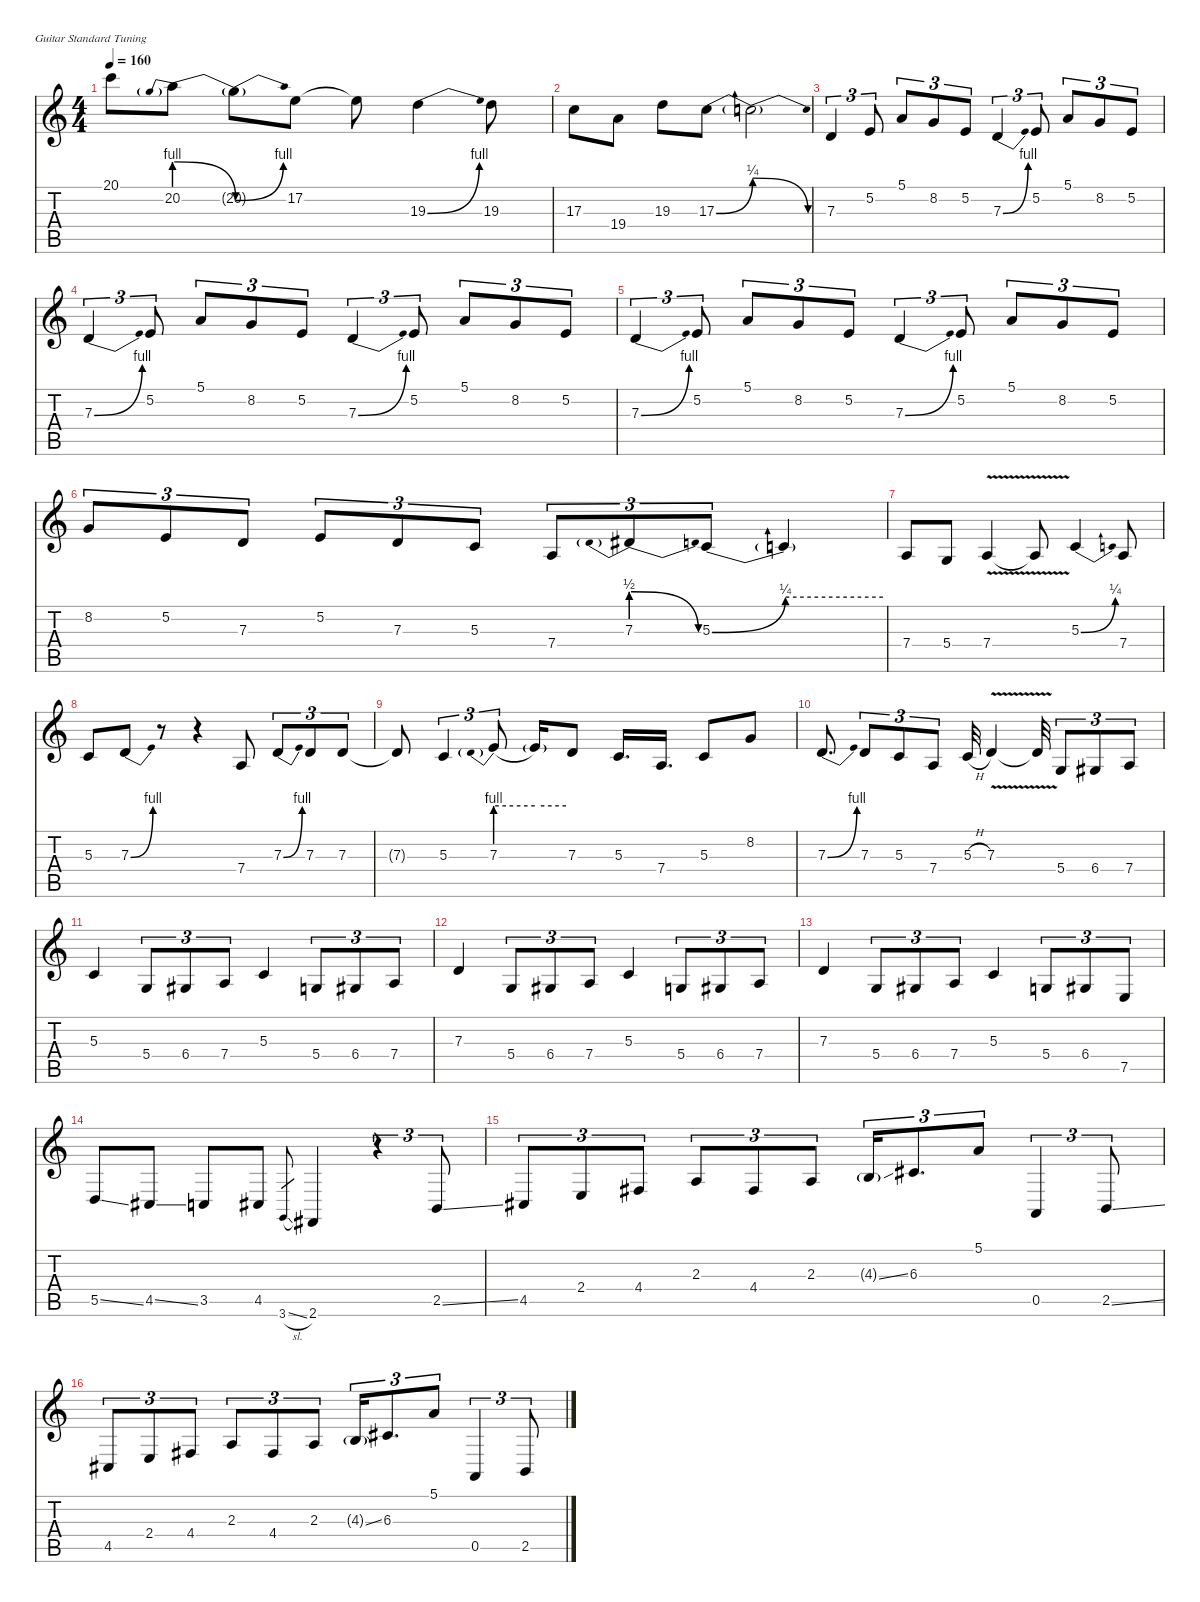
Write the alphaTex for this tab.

\defaultSystemsLayout 4
\hideDynamics
\bracketExtendMode nobrackets
\singleTrackTrackNamePolicy hidden
\multiTrackTrackNamePolicy hidden
\firstSystemTrackNameMode fullname
\firstSystemTrackNameOrientation horizontal
\otherSystemsTrackNameOrientation horizontal
\track ("OverDub-hid" "led.synth.") {instrument lead1square}
\staff {score tabs}
\tuning (E4 B3 G3 D3 A2 E2)
\ts (4 4)
\tempo 160
\clef g2
\ks c
20.1{t}.8{dy fff} 20.2{be (prebendrelease 0 4 60 0)}.8 20.2{be (bend 0 0 60 4) t}.8 17.2.8 17.2{t}.8 19.3{be (bend 0 0 30 4)}.4 19.3.8 |
17.3.8 19.4.8 19.3.8 17.3{be (bend 0 0 60 1)}.8 17.3{be (release 0 1 60 0) t}.2 |
7.3.4{tu (3 2)} 5.2.8{tu (3 2)} 5.1.8{tu (3 2)} 8.2.8{tu (3 2)} 5.2.8{tu (3 2)} 7.3{be (bend 0 0 30 4)}.4{tu (3 2)} 5.2.8{tu (3 2)} 5.1.8{tu (3 2)} 8.2.8{tu (3 2)} 5.2.8{tu (3 2)} |
7.3{be (bend 0 0 30 4)}.4{tu (3 2)} 5.2.8{tu (3 2)} 5.1.8{tu (3 2)} 8.2.8{tu (3 2)} 5.2.8{tu (3 2)} 7.3{be (bend 0 0 30 4)}.4{tu (3 2)} 5.2.8{tu (3 2)} 5.1.8{tu (3 2)} 8.2.8{tu (3 2)} 5.2.8{tu (3 2)} |
7.3{be (bend 0 0 30 4)}.4{tu (3 2)} 5.2.8{tu (3 2)} 5.1.8{tu (3 2)} 8.2.8{tu (3 2)} 5.2.8{tu (3 2)} 7.3{be (bend 0 0 30 4)}.4{tu (3 2)} 5.2.8{tu (3 2)} 5.1.8{tu (3 2)} 8.2.8{tu (3 2)} 5.2.8{tu (3 2)} |
8.2.8{tu (3 2)} 5.2.8{tu (3 2)} 7.3.8{tu (3 2)} 5.2.8{tu (3 2)} 7.3.8{tu (3 2)} 5.3.8{tu (3 2)} 7.4.8{tu (3 2)} 7.3{be (prebendrelease 0 2 39.999998399999996 0)}.8{tu (3 2)} 5.3{be (bend 0 0 60 1)}.8{tu (3 2)} 5.3{be (hold 0 1 60 1) t}.4 |
7.4.8 5.4.8 7.4{v}.4 7.4{v t}.8 5.3{be (bend 0 0 30 1)}.4 7.4.8 |
5.3.8 7.3{be (bend 0 0 18.9999996 4)}.8 r.8 r.4 7.4.8 7.3{be (bend 0 0 30 4)}.8{tu (3 2)} 7.3.8{tu (3 2)} 7.3.8{tu (3 2)} |
7.3{t}.8 5.3.4{tu (3 2)} 7.3{be (prebend 0 4 60 4)}.8{tu (3 2)} 7.3{be (hold 0 4 60 4) t}.16 7.3.8 5.3.16{d} 7.4.16{d} 5.3.8 8.2.8 |
7.3{be (bend 0 0 30 4)}.8{d} 7.3.8{tu (3 2)} 5.3.8{tu (3 2)} 7.4.8{tu (3 2)} 5.3{h}.32 7.3{v}.4 7.3{v t}.32 5.4.8{tu (3 2)} 6.4{acc #}.8{tu (3 2)} 7.4.8{tu (3 2)} |
5.3.4 5.4.8{tu (3 2)} 6.4{acc #}.8{tu (3 2)} 7.4.8{tu (3 2)} 5.3.4 5.4.8{tu (3 2)} 6.4{acc #}.8{tu (3 2)} 7.4.8{tu (3 2)} |
7.3.4 5.4.8{tu (3 2)} 6.4{acc #}.8{tu (3 2)} 7.4.8{tu (3 2)} 5.3.4 5.4.8{tu (3 2)} 6.4{acc #}.8{tu (3 2)} 7.4.8{tu (3 2)} |
7.3.4 5.4.8{tu (3 2)} 6.4{acc #}.8{tu (3 2)} 7.4.8{tu (3 2)} 5.3.4 5.4.8{tu (3 2)} 6.4{acc #}.8{tu (3 2)} 7.5.8{tu (3 2)} |
5.5{ss}.8 4.5{ss acc #}.8 3.5.8 4.5{acc #}.8 3.6{sl}.8{gr dy pp} 2.6{acc #}.4{dy fff} r.4{tu (3 2)} 2.5{ss}.8{tu (3 2)} |
4.5{acc #}.8{tu (3 2)} 2.4.8{tu (3 2)} 4.4{acc #}.8{tu (3 2)} 2.3.8{tu (3 2)} 4.4{acc #}.8{tu (3 2)} 2.3.8{tu (3 2)} 4.3{ss g}.16{tu (3 2)} 6.3{acc #}.8{d tu (3 2)} 5.1.8{tu (3 2)} 0.5.4{tu (3 2)} 2.5{ss}.8{tu (3 2)} |
4.5{acc #}.8{tu (3 2)} 2.4.8{tu (3 2)} 4.4{acc #}.8{tu (3 2)} 2.3.8{tu (3 2)} 4.4{acc #}.8{tu (3 2)} 2.3.8{tu (3 2)} 4.3{ss g}.16{tu (3 2)} 6.3{acc #}.8{d tu (3 2)} 5.1.8{tu (3 2)} 0.5.4{tu (3 2)} 2.5{ss}.8{tu (3 2)}
